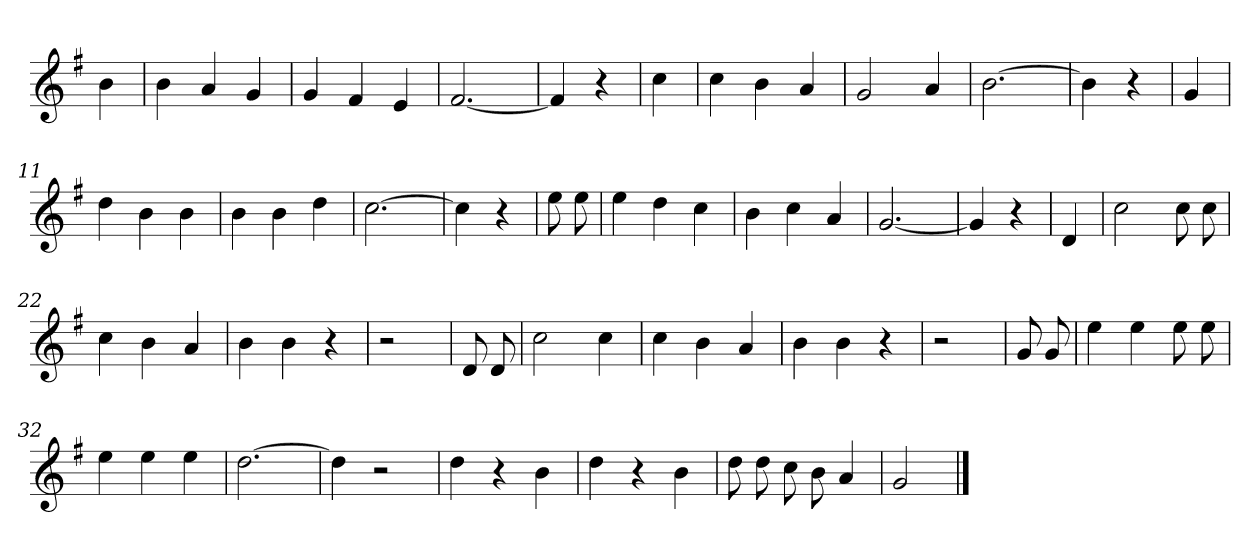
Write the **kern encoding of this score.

**kern
*part1
*staff1
*clefG2
*k[f#]
*G:
=
4b
=1
4b
4a
4g
=2
4g
4f#
4e
=3
[2.f#
=4
4f#]
4r
=5
4cc
=6
4cc
4b
4a
=7
2g
4a
=8
[2.b
=9
4b]
4r
=10
4g
=11
4dd
4b
4b
=12
4b
4b
4dd
=13
[2.cc
=14
4cc]
4r
=15
8ee
8ee
=16
4ee
4dd
4cc
=17
4b
4cc
4a
=18
[2.g
=19
4g]
4r
=20
4d
=21
2cc
8cc
8cc
=22
4cc
4b
4a
=23
4b
4b
4r
=24
2r
=25
8d
8d
=26
2cc
4cc
=27
4cc
4b
4a
=28
4b
4b
4r
=29
2r
=30
8g
8g
=31
4ee
4ee
8ee
8ee
=32
4ee
4ee
4ee
=33
[2.dd
=34
4dd]
2r
=35
4dd
4r
4b
=36
4dd
4r
4b
=37
8dd
8dd
8cc
8b
4a
=38
2g
==
*-
